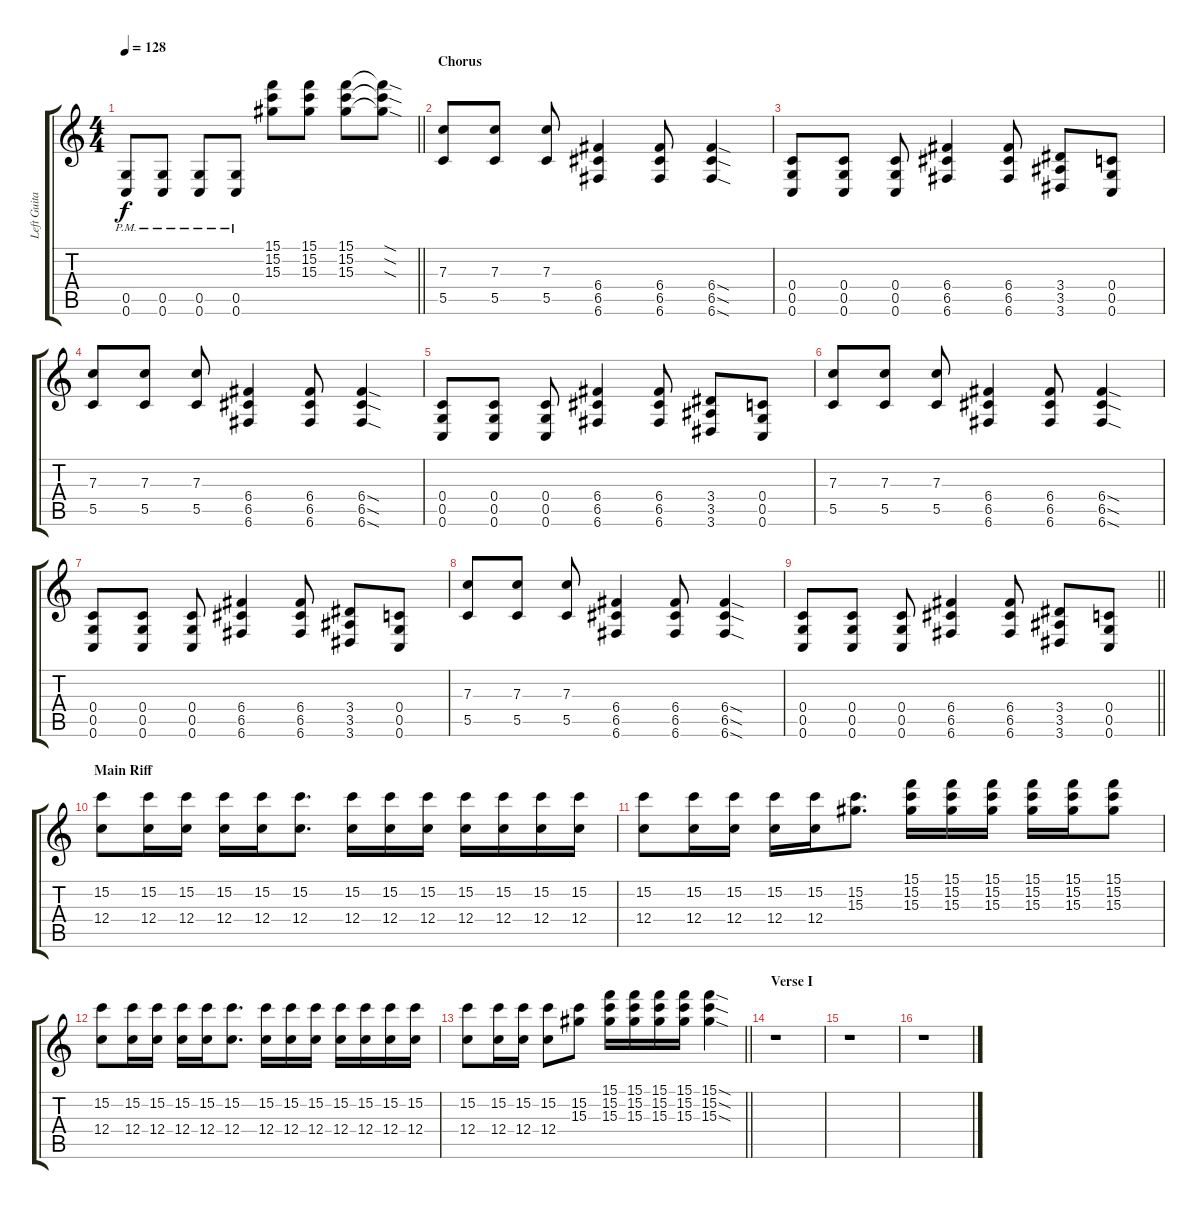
\track ("Left Guitar" "Left Guita") {instrument distortionguitar}
\staff {score tabs}
\tuning (D4 A3 F3 C3 G2 C2) {hide}
\ts (4 4)
\tempo 128
\clef g2
\barLineRight lightlight
\ks c
(0.5{pm} 0.6{pm}).8{dy f} (0.5{pm} 0.6{pm}).8 (0.5{pm} 0.6{pm}).8 (0.5{pm} 0.6{pm}).8 (15.1 15.2 15.3).8 (15.1 15.2 15.3).8 (15.1 15.2 15.3).8 (15.1{sod t} 15.2{sod t} 15.3{sod t}).8 |
\section ("" "Chorus")
(7.3 5.5).8 (7.3 5.5).8 (7.3 5.5).8 (6.4 6.5 6.6).4 (6.4 6.5 6.6).8 (6.4{sod} 6.5{sod} 6.6{sod}).4 |
(0.4 0.5 0.6).8 (0.4 0.5 0.6).8 (0.4 0.5 0.6).8 (6.4 6.5 6.6).4 (6.4 6.5 6.6).8 (3.4 3.5 3.6).8 (0.4 0.5 0.6).8 |
(7.3 5.5).8 (7.3 5.5).8 (7.3 5.5).8 (6.4 6.5 6.6).4 (6.4 6.5 6.6).8 (6.4{sod} 6.5{sod} 6.6{sod}).4 |
(0.4 0.5 0.6).8 (0.4 0.5 0.6).8 (0.4 0.5 0.6).8 (6.4 6.5 6.6).4 (6.4 6.5 6.6).8 (3.4 3.5 3.6).8 (0.4 0.5 0.6).8 |
(7.3 5.5).8 (7.3 5.5).8 (7.3 5.5).8 (6.4 6.5 6.6).4 (6.4 6.5 6.6).8 (6.4{sod} 6.5{sod} 6.6{sod}).4 |
(0.4 0.5 0.6).8 (0.4 0.5 0.6).8 (0.4 0.5 0.6).8 (6.4 6.5 6.6).4 (6.4 6.5 6.6).8 (3.4 3.5 3.6).8 (0.4 0.5 0.6).8 |
(7.3 5.5).8 (7.3 5.5).8 (7.3 5.5).8 (6.4 6.5 6.6).4 (6.4 6.5 6.6).8 (6.4{sod} 6.5{sod} 6.6{sod}).4 |
\barLineRight lightlight
(0.4 0.5 0.6).8 (0.4 0.5 0.6).8 (0.4 0.5 0.6).8 (6.4 6.5 6.6).4 (6.4 6.5 6.6).8 (3.4 3.5 3.6).8 (0.4 0.5 0.6).8 |
\section ("" "Main Riff")
(15.2 12.4).8 (15.2 12.4).16 (15.2 12.4).16 (15.2 12.4).16 (15.2 12.4).16 (15.2 12.4).8{d} (15.2 12.4).16 (15.2 12.4).16 (15.2 12.4).16 (15.2 12.4).16 (15.2 12.4).16 (15.2 12.4).16 (15.2 12.4).16 |
(15.2 12.4).8 (15.2 12.4).16 (15.2 12.4).16 (15.2 12.4).16 (15.2 12.4).16 (15.2 15.3).8{d} (15.1 15.2 15.3).16 (15.1 15.2 15.3).16 (15.1 15.2 15.3).16 (15.1 15.2 15.3).16 (15.1 15.2 15.3).16 (15.1 15.2 15.3).8 |
(15.2 12.4).8 (15.2 12.4).16 (15.2 12.4).16 (15.2 12.4).16 (15.2 12.4).16 (15.2 12.4).8{d} (15.2 12.4).16 (15.2 12.4).16 (15.2 12.4).16 (15.2 12.4).16 (15.2 12.4).16 (15.2 12.4).16 (15.2 12.4).16 |
\barLineRight lightlight
(15.2 12.4).8 (15.2 12.4).16 (15.2 12.4).16 (15.2 12.4).8 (15.2 15.3).8 (15.1 15.2 15.3).16 (15.1 15.2 15.3).16 (15.1 15.2 15.3).16 (15.1 15.2 15.3).16 (15.1{sod} 15.2{sod} 15.3{sod}).4 |
\section ("" "Verse I")
r.1 |
r.1 |
r.1
